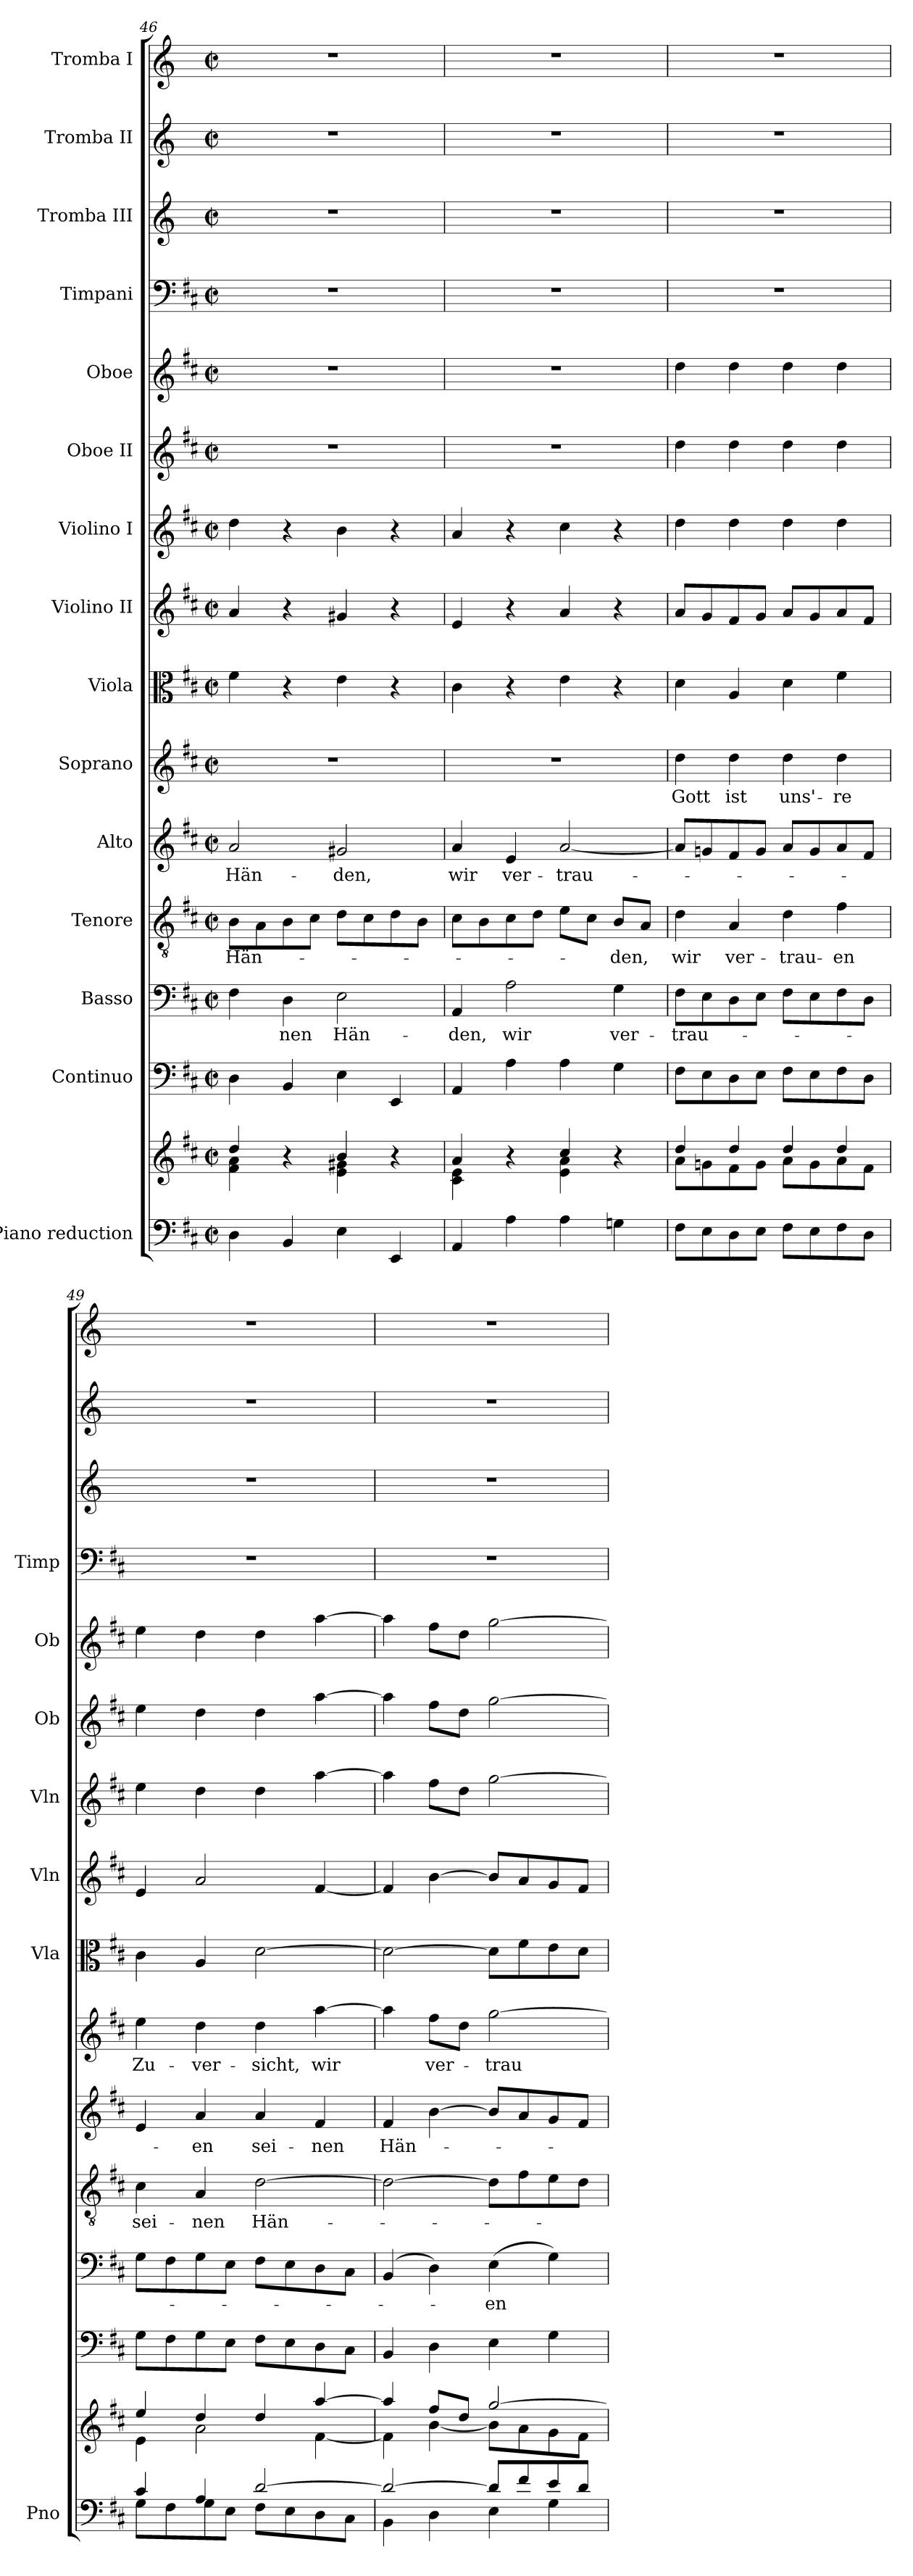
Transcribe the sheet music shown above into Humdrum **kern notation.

**kern	**kern	**kern	**kern	**text	**kern	**text	**kern	**text	**kern	**text	**kern	**kern	**kern	**kern	**kern	**kern	**kern	**kern	**kern
*part15	*part15	*part14	*part13	*part13	*part12	*part12	*part11	*part11	*part10	*part10	*part9	*part8	*part7	*part6	*part5	*part4	*part3	*part2	*part1
*staff16	*staff15	*staff14	*staff13	*staff13	*staff12	*staff12	*staff11	*staff11	*staff10	*staff10	*staff9	*staff8	*staff7	*staff6	*staff5	*staff4	*staff3	*staff2	*staff1
*I"Piano reduction	*	*I"Continuo	*I"Basso	*	*I"Tenore	*	*I"Alto	*	*I"Soprano	*	*I"Viola	*I"Violino II	*I"Violino I	*I"Oboe II	*I"Oboe	*I"Timpani	*I"Tromba III	*I"Tromba II	*I"Tromba I
*I'Pno	*	*	*	*	*	*	*	*	*	*	*I'Vla	*I'Vln	*I'Vln	*I'Ob	*I'Ob	*I'Timp	*	*	*
*clefF4	*clefG2	*clefF4	*clefF4	*	*clefGv2	*	*clefG2	*	*clefG2	*	*clefC3	*clefG2	*clefG2	*clefG2	*clefG2	*clefF4	*clefG2	*clefG2	*clefG2
*	*	*	*	*	*	*	*	*	*	*	*	*	*	*	*	*	*ITrd-1c-2	*ITrd-1c-2	*ITrd-1c-2
*k[f#c#]	*k[f#c#]	*k[f#c#]	*k[f#c#]	*	*k[f#c#]	*	*k[f#c#]	*	*k[f#c#]	*	*k[f#c#]	*k[f#c#]	*k[f#c#]	*k[f#c#]	*k[f#c#]	*k[f#c#]	*k[f#c#]	*k[f#c#]	*k[f#c#]
*M2/2	*M2/2	*M2/2	*M2/2	*	*M2/2	*	*M2/2	*	*M2/2	*	*M2/2	*M2/2	*M2/2	*M2/2	*M2/2	*M2/2	*M2/2	*M2/2	*M2/2
*met(c|)	*met(c|)	*met(c|)	*met(c|)	*	*met(c|)	*	*met(c|)	*	*met(c|)	*	*met(c|)	*met(c|)	*met(c|)	*met(c|)	*met(c|)	*met(c|)	*met(c|)	*met(c|)	*met(c|)
=46	=46	=46	=46	=46	=46	=46	=46	=46	=46	=46	=46	=46	=46	=46	=46	=46	=46	=46	=46
*	*^	*	*	*	*	*	*	*	*	*	*	*	*	*	*	*	*	*	*
!	!	!	!	!	!	!	!LO:LY:b	!	!LO:LY:b	!	!	!	!	!	!	!	!	!	!	!
4D\	4dd/	4f#\ 4a\	4D\	4F#\	.	8B\L	Hän-	2a/	Hän-	1r	.	4f#\	4a/	4dd\	1r	1r	1r	1r	1r	1r
.	.	.	.	.	.	8A\	.	.	.	.	.	.	.	.	.	.	.	.	.	.
!	!	!	!	!	!LO:LY:b	!	!	!	!	!	!	!	!	!	!	!	!	!	!	!
4BB/	4r	4ryy	4BB/	4D\	-nen	8B\	.	.	.	.	.	4r	4r	4r	.	.	.	.	.	.
.	.	.	.	.	.	8c#\J	.	.	.	.	.	.	.	.	.	.	.	.	.	.
!	!	!	!	!	!LO:LY:b	!	!	!	!LO:LY:b	!	!	!	!	!	!	!	!	!	!	!
4E\	4b/	4e\ 4g#X\	4E\	2E\	Hän-	8d\L	.	2g#X/	-den,	.	.	4e\	4g#X/	4b\	.	.	.	.	.	.
.	.	.	.	.	.	8c#\	.	.	.	.	.	.	.	.	.	.	.	.	.	.
4EE/	4r	4ryy	4EE/	.	.	8d\	.	.	.	.	.	4r	4r	4r	.	.	.	.	.	.
.	.	.	.	.	.	8B\J	.	.	.	.	.	.	.	.	.	.	.	.	.	.
=47	=47	=47	=47	=47	=47	=47	=47	=47	=47	=47	=47	=47	=47	=47	=47	=47	=47	=47	=47	=47
!	!	!	!	!	!LO:LY:b	!	!	!	!LO:LY:b	!	!	!	!	!	!	!	!	!	!	!
4AA/	4a/	4c#\ 4e\	4AA/	4AA/	-den,	8c#\L	.	4a/	wir	1r	.	4c#\	4e/	4a/	1r	1r	1r	1r	1r	1r
.	.	.	.	.	.	8B\	.	.	.	.	.	.	.	.	.	.	.	.	.	.
!	!	!	!	!	!LO:LY:b	!	!	!	!LO:LY:b	!	!	!	!	!	!	!	!	!	!	!
4A\	4r	4ryy	4A\	2A\	wir	8c#\	.	4e/	ver-	.	.	4r	4r	4r	.	.	.	.	.	.
.	.	.	.	.	.	8d\J	.	.	.	.	.	.	.	.	.	.	.	.	.	.
!	!	!	!	!	!	!	!	!	!LO:LY:b	!	!	!	!	!	!	!	!	!	!	!
4A\	4cc#/	4e\ 4a\	4A\	.	.	8e\L	.	[2a/	-trau-	.	.	4e\	4a/	4cc#\	.	.	.	.	.	.
.	.	.	.	.	.	8c#\J	.	.	.	.	.	.	.	.	.	.	.	.	.	.
!	!	!	!	!	!LO:LY:b	!	!LO:LY:b	!	!	!	!	!	!	!	!	!	!	!	!	!
4Gn\	4r	4ryy	4G\	4G\	ver-	8B/L	-den,	.	.	.	.	4r	4r	4r	.	.	.	.	.	.
.	.	.	.	.	.	8A/J	.	.	.	.	.	.	.	.	.	.	.	.	.	.
=48	=48	=48	=48	=48	=48	=48	=48	=48	=48	=48	=48	=48	=48	=48	=48	=48	=48	=48	=48	=48
!	!	!	!	!	!LO:LY:b	!	!LO:LY:b	!	!	!	!LO:LY:b	!	!	!	!	!	!	!	!	!
8F#\L	4dd/	8a\L	8F#\L	8F#\L	-trau-	4d\	wir	8a/L]	.	4dd\	Gott	4d\	8a/L	4dd\	4dd\	4dd\	1r	1r	1r	1r
8E\	.	8gn\	8E\	8E\	.	.	.	8gn/	.	.	.	.	8g/	.	.	.	.	.	.	.
!	!	!	!	!	!	!	!LO:LY:b	!	!	!	!LO:LY:b	!	!	!	!	!	!	!	!	!
8D\	4dd/	8f#\	8D\	8D\	.	4A/	ver-	8f#/	.	4dd\	ist	4A/	8f#/	4dd\	4dd\	4dd\	.	.	.	.
8E\J	.	8g\J	8E\J	8E\J	.	.	.	8g/J	.	.	.	.	8g/J	.	.	.	.	.	.	.
!	!	!	!	!	!	!	!LO:LY:b	!	!	!	!LO:LY:b	!	!	!	!	!	!	!	!	!
8F#\L	4dd/	8a\L	8F#\L	8F#\L	.	4d\	-trau-	8a/L	.	4dd\	uns'-	4d\	8a/L	4dd\	4dd\	4dd\	.	.	.	.
8E\	.	8g\	8E\	8E\	.	.	.	8g/	.	.	.	.	8g/	.	.	.	.	.	.	.
!	!	!	!	!	!	!	!LO:LY:b	!	!	!	!LO:LY:b	!	!	!	!	!	!	!	!	!
8F#\	4dd/	8a\	8F#\	8F#\	.	4f#\	-en	8a/	.	4dd\	-re	4f#\	8a/	4dd\	4dd\	4dd\	.	.	.	.
8D\J	.	8f#\J	8D\J	8D\J	.	.	.	8f#/J	.	.	.	.	8f#/J	.	.	.	.	.	.	.
=49	=49	=49	=49	=49	=49	=49	=49	=49	=49	=49	=49	=49	=49	=49	=49	=49	=49	=49	=49	=49
*^	*	*	*	*	*	*	*	*	*	*	*	*	*	*	*	*	*	*	*	*
!	!	!	!	!	!	!	!	!LO:LY:b	!	!	!	!LO:LY:b	!	!	!	!	!	!	!	!	!
4c#/	8G\L	4ee/	4e\	8G\L	8G\L	.	4c#\	sei-	4e/	.	4ee\	Zu-	4c#\	4e/	4ee\	4ee\	4ee\	1r	1r	1r	1r
.	8F#\	.	.	8F#\	8F#\	.	.	.	.	.	.	.	.	.	.	.	.	.	.	.	.
!	!	!	!	!	!	!	!	!LO:LY:b	!	!LO:LY:b	!	!LO:LY:b	!	!	!	!	!	!	!	!	!
4A/	8G\	4dd/	2a\	8G\	8G\	.	4A/	-nen	4a/	-en	4dd\	-ver-	4A/	2a/	4dd\	4dd\	4dd\	.	.	.	.
.	8E\J	.	.	8E\J	8E\J	.	.	.	.	.	.	.	.	.	.	.	.	.	.	.	.
!	!	!	!	!	!	!	!	!LO:LY:b	!	!LO:LY:b	!	!LO:LY:b	!	!	!	!	!	!	!	!	!
[2d/	8F#\L	4dd/	.	8F#\L	8F#\L	.	[2d\	Hän-	4a/	sei-	4dd\	-sicht,	[2d\	.	4dd\	4dd\	4dd\	.	.	.	.
.	8E\	.	.	8E\	8E\	.	.	.	.	.	.	.	.	.	.	.	.	.	.	.	.
!	!	!	!	!	!	!	!	!	!	!LO:LY:b	!	!LO:LY:b	!	!	!	!	!	!	!	!	!
.	8D\	[4aa/	[4f#\	8D\	8D\	.	.	.	4f#/	-nen	[4aa\	wir	.	[4f#/	[4aa\	[4aa\	[4aa\	.	.	.	.
.	8C#\J	.	.	8C#\J	8C#\J	.	.	.	.	.	.	.	.	.	.	.	.	.	.	.	.
=50	=50	=50	=50	=50	=50	=50	=50	=50	=50	=50	=50	=50	=50	=50	=50	=50	=50	=50	=50	=50	=50
!	!	!	!	!	!	!	!	!	!	!LO:LY:b	!	!	!	!	!	!	!	!	!	!	!
2d/_	4BB\	4aa/]	4f#\]	4BB/	(>4BB/	.	2d\_	.	4f#/	Hän-	4aa\]	.	2d\_	4f#/]	4aa\]	4aa\]	4aa\]	1r	1r	1r	1r
!	!	!	!	!	!	!	!	!	!	!	!	!LO:LY:b	!	!	!	!	!	!	!	!	!
.	4D\	8ff#/L	[4b\	4D\	4D\)	.	.	.	[4b\	.	8ff#\L	ver-	.	[4b\	8ff#\L	8ff#\L	8ff#\L	.	.	.	.
.	.	8dd/J	.	.	.	.	.	.	.	.	8dd\J	.	.	.	8dd\J	8dd\J	8dd\J	.	.	.	.
!	!	!	!	!	!	!LO:LY:b	!	!	!	!	!	!LO:LY:b	!	!	!	!	!	!	!	!	!
8d/L]	4E\	[2gg/	8b\L]	4E\	(>4E\	-en	8d\L]	.	8b/L]	.	[2gg\	-trau-	8d\L]	8b/L]	[2gg\	[2gg\	[2gg\	.	.	.	.
8f#/	.	.	8a\	.	.	.	8f#\	.	8a/	.	.	.	8f#\	8a/	.	.	.	.	.	.	.
8e/	4G\	.	8g\	4G\	4G\)	.	8e\	.	8g/	.	.	.	8e\	8g/	.	.	.	.	.	.	.
8d/J	.	.	8f#\J	.	.	.	8d\J	.	8f#/J	.	.	.	8d\J	8f#/J	.	.	.	.	.	.	.
*v	*v	*	*	*	*	*	*	*	*	*	*	*	*	*	*	*	*	*	*	*	*
*	*v	*v	*	*	*	*	*	*	*	*	*	*	*	*	*	*	*	*	*	*
=	=	=	=	=	=	=	=	=	=	=	=	=	=	=	=	=	=	=	=
*-	*-	*-	*-	*-	*-	*-	*-	*-	*-	*-	*-	*-	*-	*-	*-	*-	*-	*-	*-
